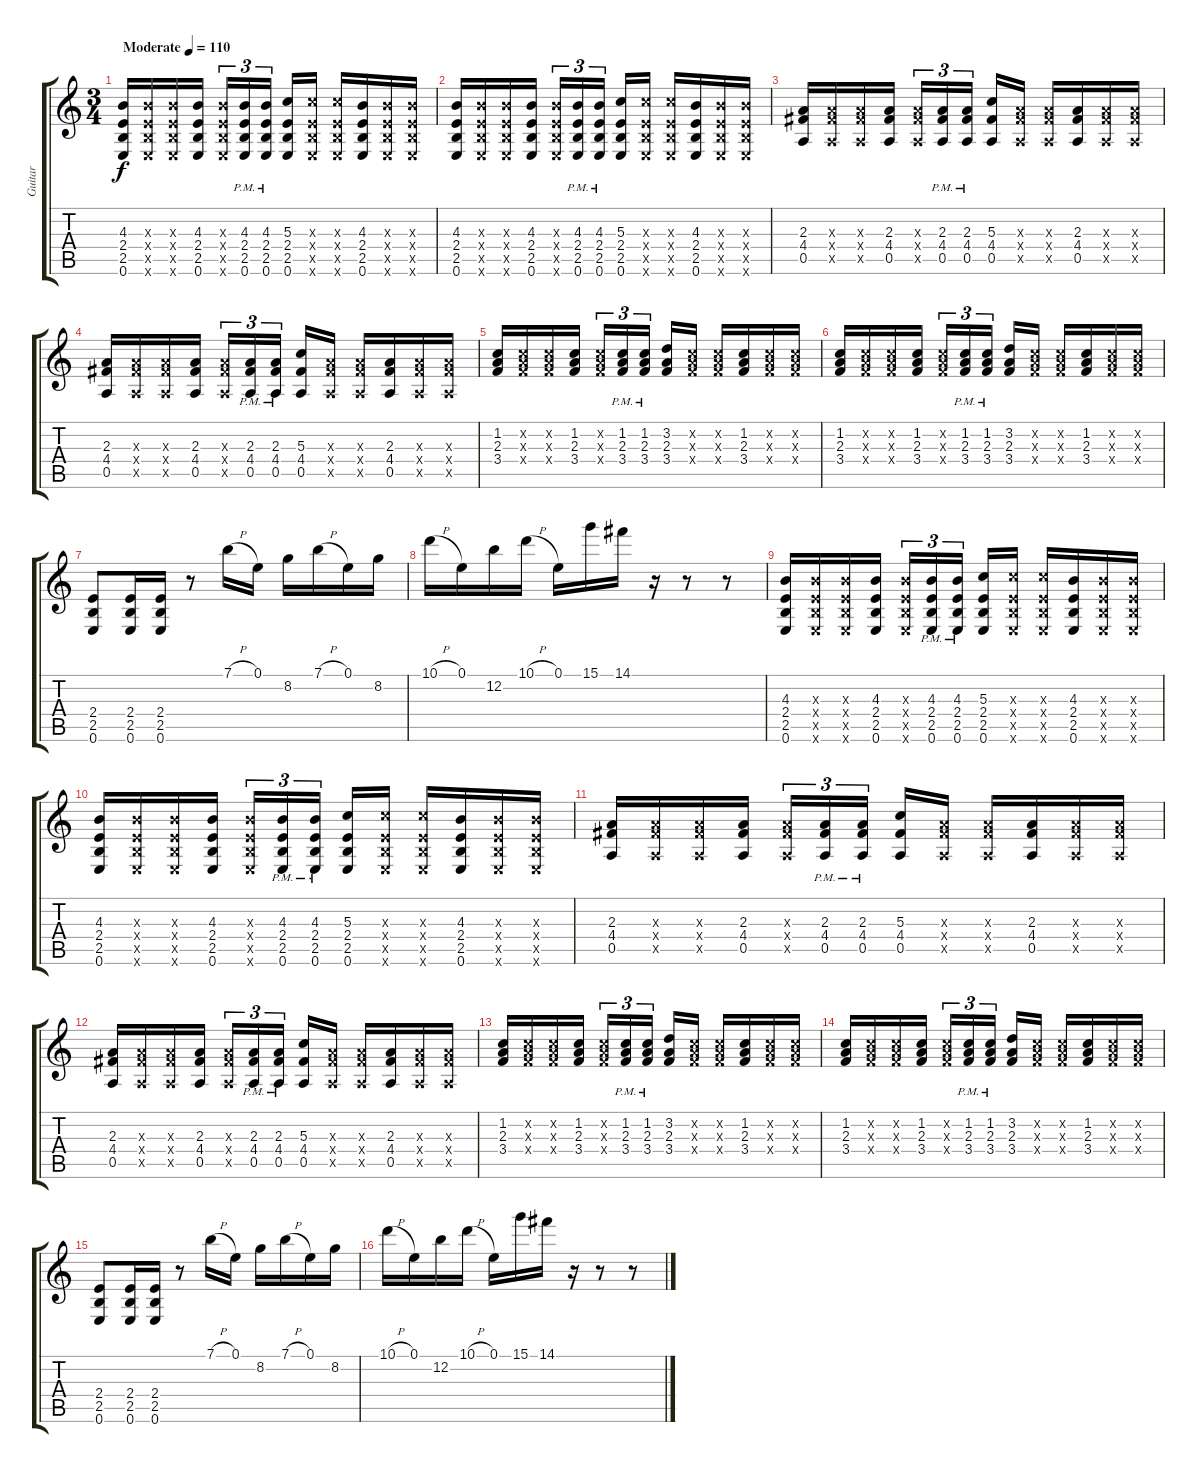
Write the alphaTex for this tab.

\track ("Guitar" "Guitar") {instrument distortionguitar}
\staff {score tabs}
\tuning (E4 B3 G3 D3 A2 E2) {hide}
\ts (3 4)
\tempo (110 "Moderate")
\clef g2
\ks c
(4.3 2.4 2.5 0.6).16{dy f instrument distortionguitar} (4.3{x} 2.4{x} 2.5{x} 0.6{x}).16 (4.3{x} 2.4{x} 2.5{x} 0.6{x}).16 (4.3 2.4 2.5 0.6).16 (4.3{x} 2.4{x} 2.5{x} 0.6{x}).16{tu (3 2)} (4.3{pm} 2.4{pm} 2.5{pm} 0.6{pm}).16{tu (3 2)} (4.3{pm} 2.4{pm} 2.5{pm} 0.6{pm}).16{tu (3 2) beam splitsecondary} (5.3 2.4 2.5 0.6).16 (5.3{x} 2.4{x} 2.5{x} 0.6{x}).16 (5.3{x} 2.4{x} 2.5{x} 0.6{x}).16 (4.3 2.4 2.5 0.6).16 (4.3{x} 2.4{x} 2.5{x} 0.6{x}).16 (4.3{x} 2.4{x} 2.5{x} 0.6{x}).16 |
(4.3 2.4 2.5 0.6).16 (4.3{x} 2.4{x} 2.5{x} 0.6{x}).16 (4.3{x} 2.4{x} 2.5{x} 0.6{x}).16 (4.3 2.4 2.5 0.6).16 (4.3{x} 2.4{x} 2.5{x} 0.6{x}).16{tu (3 2)} (4.3{pm} 2.4{pm} 2.5{pm} 0.6{pm}).16{tu (3 2)} (4.3{pm} 2.4{pm} 2.5{pm} 0.6{pm}).16{tu (3 2) beam splitsecondary} (5.3 2.4 2.5 0.6).16 (5.3{x} 2.4{x} 2.5{x} 0.6{x}).16 (5.3{x} 2.4{x} 2.5{x} 0.6{x}).16 (4.3 2.4 2.5 0.6).16 (4.3{x} 2.4{x} 2.5{x} 0.6{x}).16 (4.3{x} 2.4{x} 2.5{x} 0.6{x}).16 |
(2.3 4.4 0.5).16 (2.3{x} 4.4{x} 0.5{x}).16 (2.3{x} 4.4{x} 0.5{x}).16 (2.3 4.4 0.5).16 (2.3{x} 4.4{x} 0.5{x}).16{tu (3 2)} (2.3{pm} 4.4{pm} 0.5{pm}).16{tu (3 2)} (2.3{pm} 4.4{pm} 0.5{pm}).16{tu (3 2) beam splitsecondary} (5.3 4.4 0.5).16 (2.3{x} 4.4{x} 0.5{x}).16 (2.3{x} 4.4{x} 0.5{x}).16 (2.3 4.4 0.5).16 (2.3{x} 4.4{x} 0.5{x}).16 (2.3{x} 4.4{x} 0.5{x}).16 |
(2.3 4.4 0.5).16 (2.3{x} 4.4{x} 0.5{x}).16 (2.3{x} 4.4{x} 0.5{x}).16 (2.3 4.4 0.5).16 (2.3{x} 4.4{x} 0.5{x}).16{tu (3 2)} (2.3{pm} 4.4{pm} 0.5{pm}).16{tu (3 2)} (2.3{pm} 4.4{pm} 0.5{pm}).16{tu (3 2) beam splitsecondary} (5.3 4.4 0.5).16 (2.3{x} 4.4{x} 0.5{x}).16 (2.3{x} 4.4{x} 0.5{x}).16 (2.3 4.4 0.5).16 (2.3{x} 4.4{x} 0.5{x}).16 (2.3{x} 4.4{x} 0.5{x}).16 |
(1.2 2.3 3.4).16 (1.2{x} 2.3{x} 3.4{x}).16 (1.2{x} 2.3{x} 3.4{x}).16 (1.2 2.3 3.4).16 (1.2{x} 2.3{x} 3.4{x}).16{tu (3 2)} (1.2{pm} 2.3{pm} 3.4{pm}).16{tu (3 2)} (1.2{pm} 2.3{pm} 3.4{pm}).16{tu (3 2) beam splitsecondary} (3.2 2.3 3.4).16 (1.2{x} 2.3{x} 3.4{x}).16 (1.2{x} 2.3{x} 3.4{x}).16 (1.2 2.3 3.4).16 (1.2{x} 2.3{x} 3.4{x}).16 (1.2{x} 2.3{x} 3.4{x}).16 |
(1.2 2.3 3.4).16 (1.2{x} 2.3{x} 3.4{x}).16 (1.2{x} 2.3{x} 3.4{x}).16 (1.2 2.3 3.4).16 (1.2{x} 2.3{x} 3.4{x}).16{tu (3 2)} (1.2{pm} 2.3{pm} 3.4{pm}).16{tu (3 2)} (1.2{pm} 2.3{pm} 3.4{pm}).16{tu (3 2) beam splitsecondary} (3.2 2.3 3.4).16 (1.2{x} 2.3{x} 3.4{x}).16 (1.2{x} 2.3{x} 3.4{x}).16 (1.2 2.3 3.4).16 (1.2{x} 2.3{x} 3.4{x}).16 (1.2{x} 2.3{x} 3.4{x}).16 |
(2.4 2.5 0.6).8 (2.4 2.5 0.6).16 (2.4 2.5 0.6).16 r.8 7.1{h}.16 0.1.16 8.2.16 7.1{h}.16 0.1.16 8.2.16 |
10.1{h}.16 0.1.16 12.2.16 10.1{h}.16 0.1.16 15.1.16 14.1.16 r.16 r.8 r.8 |
(4.3 2.4 2.5 0.6).16 (4.3{x} 2.4{x} 2.5{x} 0.6{x}).16 (4.3{x} 2.4{x} 2.5{x} 0.6{x}).16 (4.3 2.4 2.5 0.6).16 (4.3{x} 2.4{x} 2.5{x} 0.6{x}).16{tu (3 2)} (4.3{pm} 2.4{pm} 2.5{pm} 0.6{pm}).16{tu (3 2)} (4.3{pm} 2.4{pm} 2.5{pm} 0.6{pm}).16{tu (3 2) beam splitsecondary} (5.3 2.4 2.5 0.6).16 (5.3{x} 2.4{x} 2.5{x} 0.6{x}).16 (5.3{x} 2.4{x} 2.5{x} 0.6{x}).16 (4.3 2.4 2.5 0.6).16 (4.3{x} 2.4{x} 2.5{x} 0.6{x}).16 (4.3{x} 2.4{x} 2.5{x} 0.6{x}).16 |
(4.3 2.4 2.5 0.6).16 (4.3{x} 2.4{x} 2.5{x} 0.6{x}).16 (4.3{x} 2.4{x} 2.5{x} 0.6{x}).16 (4.3 2.4 2.5 0.6).16 (4.3{x} 2.4{x} 2.5{x} 0.6{x}).16{tu (3 2)} (4.3{pm} 2.4{pm} 2.5{pm} 0.6{pm}).16{tu (3 2)} (4.3{pm} 2.4{pm} 2.5{pm} 0.6{pm}).16{tu (3 2) beam splitsecondary} (5.3 2.4 2.5 0.6).16 (5.3{x} 2.4{x} 2.5{x} 0.6{x}).16 (5.3{x} 2.4{x} 2.5{x} 0.6{x}).16 (4.3 2.4 2.5 0.6).16 (4.3{x} 2.4{x} 2.5{x} 0.6{x}).16 (4.3{x} 2.4{x} 2.5{x} 0.6{x}).16 |
(2.3 4.4 0.5).16 (2.3{x} 4.4{x} 0.5{x}).16 (2.3{x} 4.4{x} 0.5{x}).16 (2.3 4.4 0.5).16 (2.3{x} 4.4{x} 0.5{x}).16{tu (3 2)} (2.3{pm} 4.4{pm} 0.5{pm}).16{tu (3 2)} (2.3{pm} 4.4{pm} 0.5{pm}).16{tu (3 2) beam splitsecondary} (5.3 4.4 0.5).16 (2.3{x} 4.4{x} 0.5{x}).16 (2.3{x} 4.4{x} 0.5{x}).16 (2.3 4.4 0.5).16 (2.3{x} 4.4{x} 0.5{x}).16 (2.3{x} 4.4{x} 0.5{x}).16 |
(2.3 4.4 0.5).16 (2.3{x} 4.4{x} 0.5{x}).16 (2.3{x} 4.4{x} 0.5{x}).16 (2.3 4.4 0.5).16 (2.3{x} 4.4{x} 0.5{x}).16{tu (3 2)} (2.3{pm} 4.4{pm} 0.5{pm}).16{tu (3 2)} (2.3{pm} 4.4{pm} 0.5{pm}).16{tu (3 2) beam splitsecondary} (5.3 4.4 0.5).16 (2.3{x} 4.4{x} 0.5{x}).16 (2.3{x} 4.4{x} 0.5{x}).16 (2.3 4.4 0.5).16 (2.3{x} 4.4{x} 0.5{x}).16 (2.3{x} 4.4{x} 0.5{x}).16 |
(1.2 2.3 3.4).16 (1.2{x} 2.3{x} 3.4{x}).16 (1.2{x} 2.3{x} 3.4{x}).16 (1.2 2.3 3.4).16 (1.2{x} 2.3{x} 3.4{x}).16{tu (3 2)} (1.2{pm} 2.3{pm} 3.4{pm}).16{tu (3 2)} (1.2{pm} 2.3{pm} 3.4{pm}).16{tu (3 2) beam splitsecondary} (3.2 2.3 3.4).16 (1.2{x} 2.3{x} 3.4{x}).16 (1.2{x} 2.3{x} 3.4{x}).16 (1.2 2.3 3.4).16 (1.2{x} 2.3{x} 3.4{x}).16 (1.2{x} 2.3{x} 3.4{x}).16 |
(1.2 2.3 3.4).16 (1.2{x} 2.3{x} 3.4{x}).16 (1.2{x} 2.3{x} 3.4{x}).16 (1.2 2.3 3.4).16 (1.2{x} 2.3{x} 3.4{x}).16{tu (3 2)} (1.2{pm} 2.3{pm} 3.4{pm}).16{tu (3 2)} (1.2{pm} 2.3{pm} 3.4{pm}).16{tu (3 2) beam splitsecondary} (3.2 2.3 3.4).16 (1.2{x} 2.3{x} 3.4{x}).16 (1.2{x} 2.3{x} 3.4{x}).16 (1.2 2.3 3.4).16 (1.2{x} 2.3{x} 3.4{x}).16 (1.2{x} 2.3{x} 3.4{x}).16 |
(2.4 2.5 0.6).8 (2.4 2.5 0.6).16 (2.4 2.5 0.6).16 r.8 7.1{h}.16 0.1.16 8.2.16 7.1{h}.16 0.1.16 8.2.16 |
10.1{h}.16 0.1.16 12.2.16 10.1{h}.16 0.1.16 15.1.16 14.1.16 r.16 r.8 r.8
